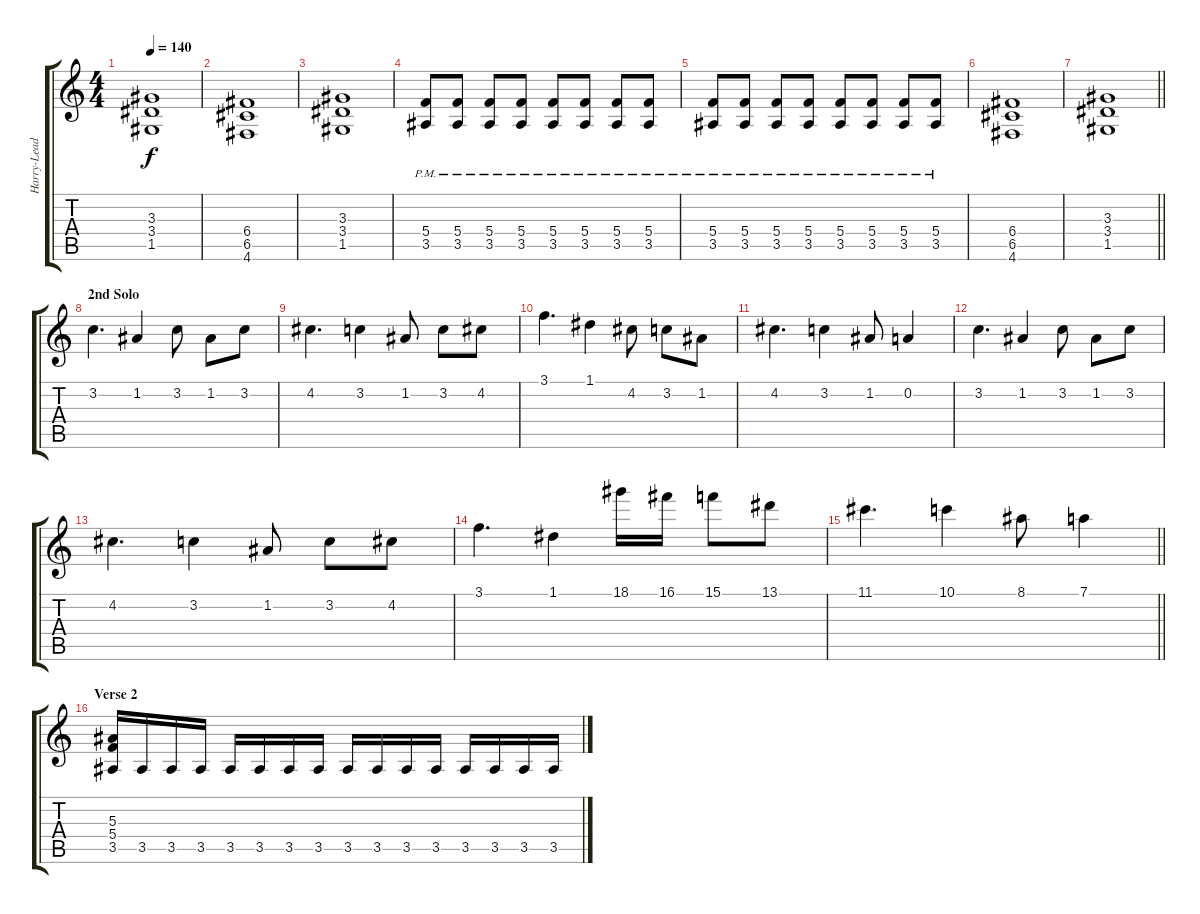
\track ("Harry-Lead" "Harry-Lead") {instrument distortionguitar}
\staff {score tabs}
\tuning (D4 A3 F3 C3 G2 D2) {hide}
\ts (4 4)
\tempo 140
\clef g2
\ks c
(3.3 3.4 1.5).1{dy f} |
(6.4 6.5 4.6).1 |
(3.3 3.4 1.5).1 |
(5.4 3.5{pm}).8 (5.4 3.5{pm}).8 (5.4 3.5{pm}).8 (5.4 3.5{pm}).8 (5.4 3.5{pm}).8 (5.4 3.5{pm}).8 (5.4 3.5{pm}).8 (5.4 3.5{pm}).8 |
(5.4 3.5{pm}).8 (5.4 3.5{pm}).8 (5.4 3.5{pm}).8 (5.4 3.5{pm}).8 (5.4 3.5{pm}).8 (5.4 3.5{pm}).8 (5.4 3.5{pm}).8 (5.4 3.5{pm}).8 |
(6.4 6.5 4.6).1 |
\barLineRight lightlight
(3.3 3.4 1.5).1 |
\section ("" "2nd Solo")
3.2.4{d} 1.2.4 3.2.8 1.2.8 3.2.8 |
4.2.4{d} 3.2.4 1.2.8 3.2.8 4.2.8 |
3.1.4{d} 1.1.4 4.2.8 3.2.8 1.2.8 |
4.2.4{d} 3.2.4 1.2.8 0.2.4 |
3.2.4{d} 1.2.4 3.2.8 1.2.8 3.2.8 |
4.2.4{d} 3.2.4 1.2.8 3.2.8 4.2.8 |
3.1.4{d} 1.1.4 18.1.16 16.1.16 15.1.8 13.1.8 |
\barLineRight lightlight
11.1.4{d} 10.1.4 8.1.8 7.1.4 |
\section ("" "Verse 2")
(5.3 5.4 3.5).16 3.5.16 3.5.16 3.5.16 3.5.16 3.5.16 3.5.16 3.5.16 3.5.16 3.5.16 3.5.16 3.5.16 3.5.16 3.5.16 3.5.16 3.5.16
